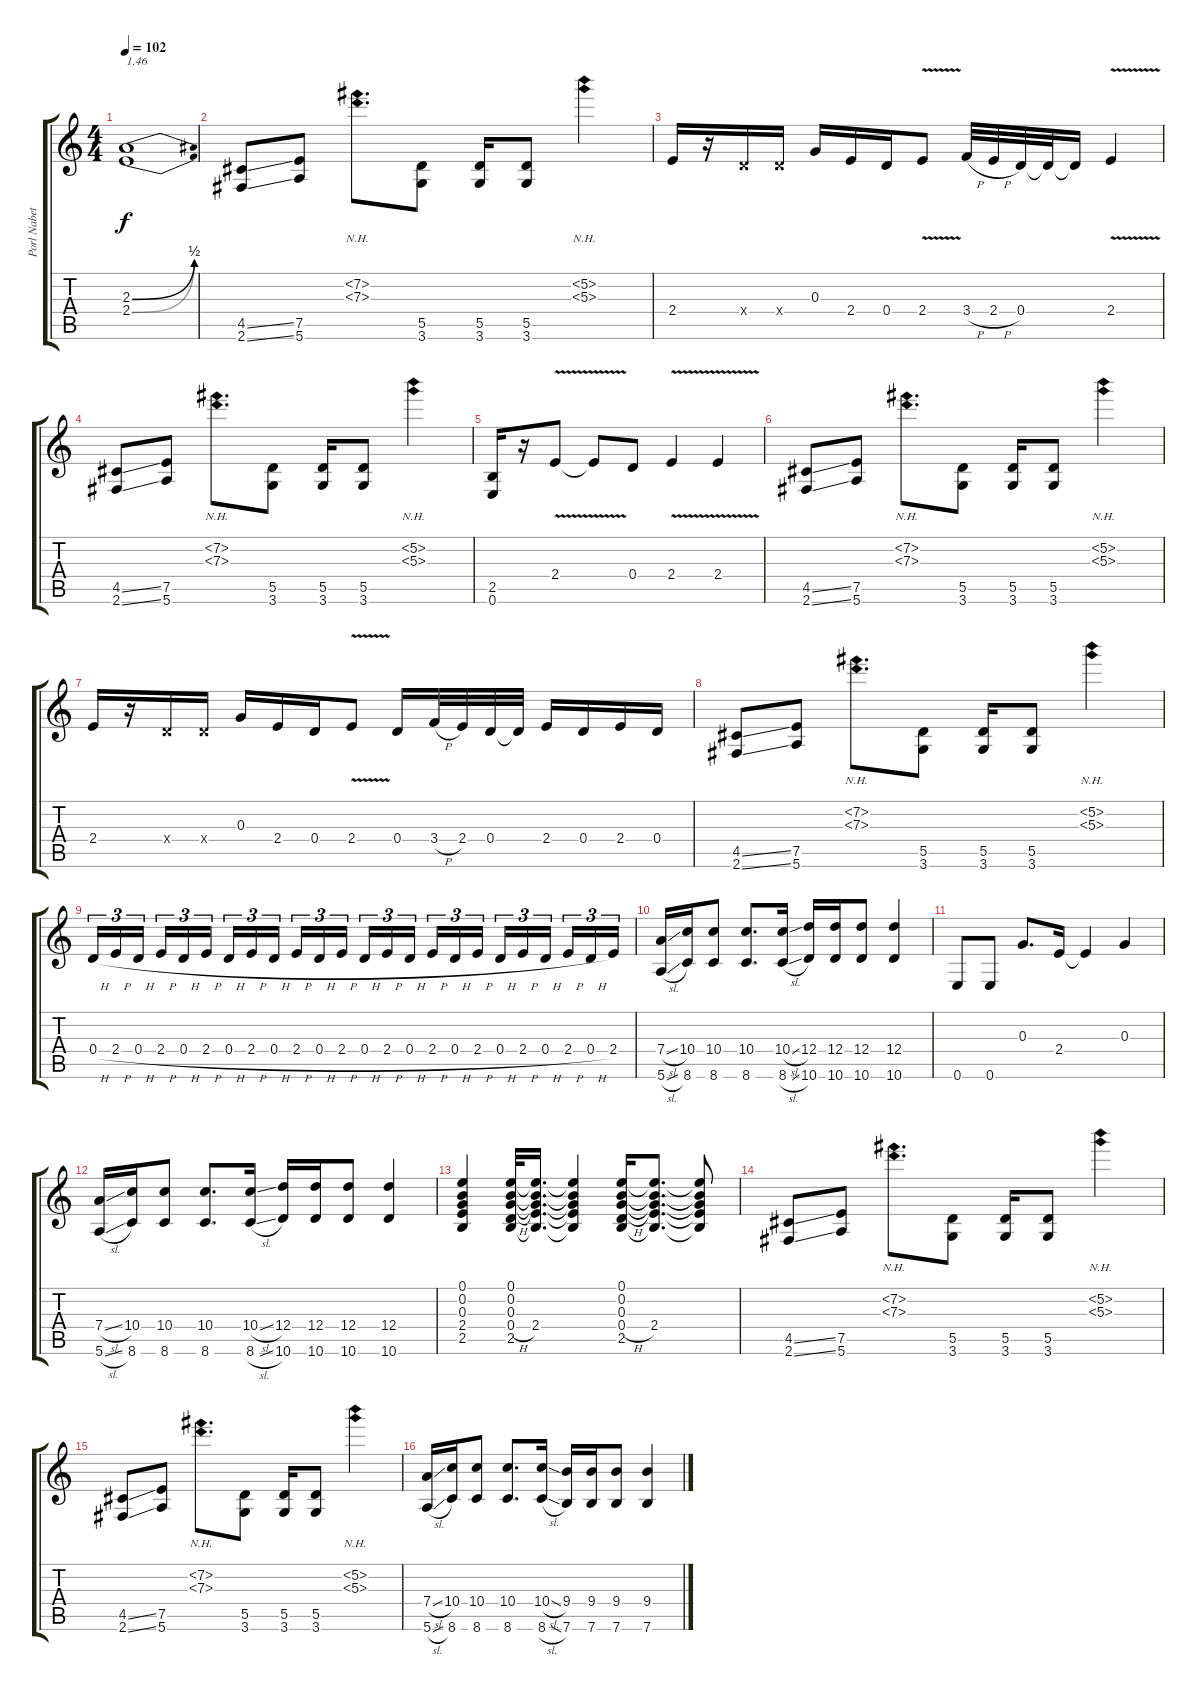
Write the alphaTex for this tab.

\track ("Porl Nabetakk 29 A Finir" "Porl Nabet") {mute instrument acousticguitarsteel}
\staff {score tabs}
\tuning (E4 B3 G3 D3 A2 E2) {hide}
\ts (4 4)
\tempo 102
\clef g2
\ks c
(2.3{be (bend 0 0 60 2)} 2.4{be (bend 0 0 60 2)}).1{txt "1.46" dy f} |
(4.5{ss} 2.6{ss}).8 (7.5 5.6).8 (7.2{nh} 7.3{nh}).8{d} (5.5 3.6).8 (5.5 3.6).16 (5.5 3.6).8 (5.2{nh} 5.3{nh}).4 |
2.4.16 r.16 0.4{x}.16 0.4{x}.16 0.3.16 2.4.16 0.4.16 2.4{v}.8 3.4{h}.32 2.4{h}.32 0.4.32 0.4{t}.32 0.4{t}.16 2.4{v}.4 |
(4.5{ss} 2.6{ss}).8 (7.5 5.6).8 (7.2{nh} 7.3{nh}).8{d} (5.5 3.6).8 (5.5 3.6).16 (5.5 3.6).8 (5.2{nh} 5.3{nh}).4 |
(2.5 0.6).16 r.16 2.4{v}.8 2.4{t}.8 0.4.8 2.4{v}.4 2.4{v}.4 |
(4.5{ss} 2.6{ss}).8 (7.5 5.6).8 (7.2{nh} 7.3{nh}).8{d} (5.5 3.6).8 (5.5 3.6).16 (5.5 3.6).8 (5.2{nh} 5.3{nh}).4 |
2.4.16 r.16 0.4{x}.16 0.4{x}.16 0.3.16 2.4.16 0.4.16 2.4{v}.8 0.4.16 3.4{h}.32 2.4.32 0.4.32 0.4{t}.32 2.4.16 0.4.16 2.4.16 0.4.16 |
(4.5{ss} 2.6{ss}).8 (7.5 5.6).8 (7.2{nh} 7.3{nh}).8{d} (5.5 3.6).8 (5.5 3.6).16 (5.5 3.6).8 (5.2{nh} 5.3{nh}).4 |
0.4{h}.16{tu (3 2)} 2.4{h}.16{tu (3 2)} 0.4{h}.16{tu (3 2) beam splitsecondary} 2.4{h}.16{tu (3 2)} 0.4{h}.16{tu (3 2)} 2.4{h}.16{tu (3 2)} 0.4{h}.16{tu (3 2)} 2.4{h}.16{tu (3 2)} 0.4{h}.16{tu (3 2) beam splitsecondary} 2.4{h}.16{tu (3 2)} 0.4{h}.16{tu (3 2)} 2.4{h}.16{tu (3 2)} 0.4{h}.16{tu (3 2)} 2.4{h}.16{tu (3 2)} 0.4{h}.16{tu (3 2) beam splitsecondary} 2.4{h}.16{tu (3 2)} 0.4{h}.16{tu (3 2)} 2.4{h}.16{tu (3 2)} 0.4{h}.16{tu (3 2)} 2.4{h}.16{tu (3 2)} 0.4{h}.16{tu (3 2) beam splitsecondary} 2.4{h}.16{tu (3 2)} 0.4{h}.16{tu (3 2)} 2.4.16{tu (3 2)} |
(7.4{sl} 5.6{sl}).16 (10.4 8.6).16 (10.4 8.6).8 (10.4 8.6).8{d} (10.4{sl} 8.6{sl}).16 (12.4 10.6).16 (12.4 10.6).16 (12.4 10.6).8 (12.4 10.6).4 |
0.6.8 0.6.8 0.3.8{d} 2.4.16 2.4{t}.4 0.3.4 |
(7.4{sl} 5.6{sl}).16 (10.4 8.6).16 (10.4 8.6).8 (10.4 8.6).8{d} (10.4{sl} 8.6{sl}).16 (12.4 10.6).16 (12.4 10.6).16 (12.4 10.6).8 (12.4 10.6).4 |
(0.1 0.2 0.3 2.4 2.5).4 (0.1 0.2 0.3 0.4{h} 2.5).32 (0.1{t} 0.2{t} 0.3{t} 2.4 2.5{t}).16{d} (0.1{t} 0.2{t} 0.3{t} 2.4{t} 2.5{t}).4 (0.1 0.2 0.3 0.4{h} 2.5).16 (0.1{t} 0.2{t} 0.3{t} 2.4 2.5{t}).8{d} (0.1{t} 0.2{t} 0.3{t} 2.4{t} 2.5{t}).8 |
(4.5{ss} 2.6{ss}).8 (7.5 5.6).8 (7.2{nh} 7.3{nh}).8{d} (5.5 3.6).8 (5.5 3.6).16 (5.5 3.6).8 (5.2{nh} 5.3{nh}).4 |
(4.5{ss} 2.6{ss}).8 (7.5 5.6).8 (7.2{nh} 7.3{nh}).8{d} (5.5 3.6).8 (5.5 3.6).16 (5.5 3.6).8 (5.2{nh} 5.3{nh}).4 |
(7.4{sl} 5.6{sl}).16 (10.4 8.6).16 (10.4 8.6).8 (10.4 8.6).8{d} (10.4{sl} 8.6{sl}).16 (9.4 7.6).16 (9.4 7.6).16 (9.4 7.6).8 (9.4 7.6).4
